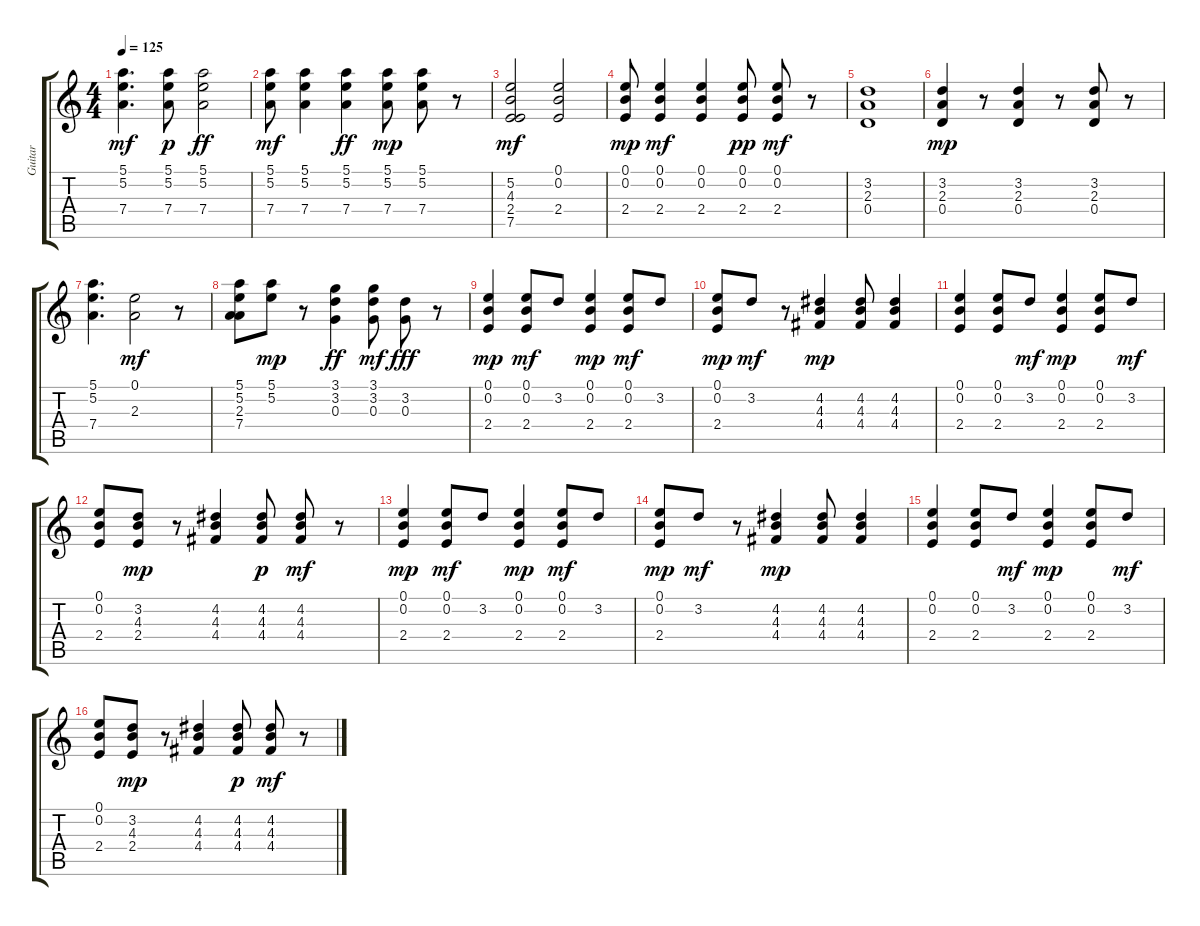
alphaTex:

\track ("Guitar" "Guitar") {instrument electricguitarclean}
\staff {score tabs}
\tuning (E4 B3 G3 D3 A2 E2) {hide}
\ts (4 4)
\tempo 125
\clef g2
\ks c
(5.1 5.2 7.4).4{d dy mf} (5.1 5.2 7.4).8{dy p} (5.1 5.2 7.4).2{dy ff} |
(5.1 5.2 7.4).8{dy mf} (5.1 5.2 7.4).4 (5.1 5.2 7.4).4{dy ff} (5.1 5.2 7.4).8{dy mp} (5.1 5.2 7.4).8 r.8 |
(5.2 4.3 2.4 7.5).2{dy mf} (0.1 0.2 2.4).2 |
(0.1 0.2 2.4).8{dy mp} (0.1 0.2 2.4).4{dy mf} (0.1 0.2 2.4).4 (0.1 0.2 2.4).8{dy pp} (0.1 0.2 2.4).8{dy mf} r.8 |
(3.2 2.3 0.4).1 |
(3.2 2.3 0.4).4{dy mp} r.8 (3.2 2.3 0.4).4 r.8 (3.2 2.3 0.4).8 r.8 |
(5.1 5.2 7.4).4{d} (0.1 2.3).2{dy mf} r.8 |
(5.1 5.2 2.3 7.4).8 (5.1 5.2).8{dy mp} r.8 (3.1 3.2 0.3).4{dy ff} (3.1 3.2 0.3).8{dy mf} (3.2 0.3).8{dy fff} r.8 |
(0.1 0.2 2.4).4{dy mp} (0.1 0.2 2.4).8{dy mf} 3.2.8 (0.1 0.2 2.4).4{dy mp} (0.1 0.2 2.4).8{dy mf} 3.2.8 |
(0.1 0.2 2.4).8{dy mp} 3.2.8{dy mf} r.8 (4.2 4.3 4.4).4{dy mp} (4.2 4.3 4.4).8 (4.2 4.3 4.4).4 |
(0.1 0.2 2.4).4 (0.1 0.2 2.4).8 3.2.8{dy mf} (0.1 0.2 2.4).4{dy mp} (0.1 0.2 2.4).8 3.2.8{dy mf} |
(0.1 0.2 2.4).8 (3.2 4.3 2.4).8{dy mp} r.8 (4.2 4.3 4.4).4 (4.2 4.3 4.4).8{dy p} (4.2 4.3 4.4).8{dy mf} r.8 |
(0.1 0.2 2.4).4{dy mp} (0.1 0.2 2.4).8{dy mf} 3.2.8 (0.1 0.2 2.4).4{dy mp} (0.1 0.2 2.4).8{dy mf} 3.2.8 |
(0.1 0.2 2.4).8{dy mp} 3.2.8{dy mf} r.8 (4.2 4.3 4.4).4{dy mp} (4.2 4.3 4.4).8 (4.2 4.3 4.4).4 |
(0.1 0.2 2.4).4 (0.1 0.2 2.4).8 3.2.8{dy mf} (0.1 0.2 2.4).4{dy mp} (0.1 0.2 2.4).8 3.2.8{dy mf} |
(0.1 0.2 2.4).8 (3.2 4.3 2.4).8{dy mp} r.8 (4.2 4.3 4.4).4 (4.2 4.3 4.4).8{dy p} (4.2 4.3 4.4).8{dy mf} r.8
